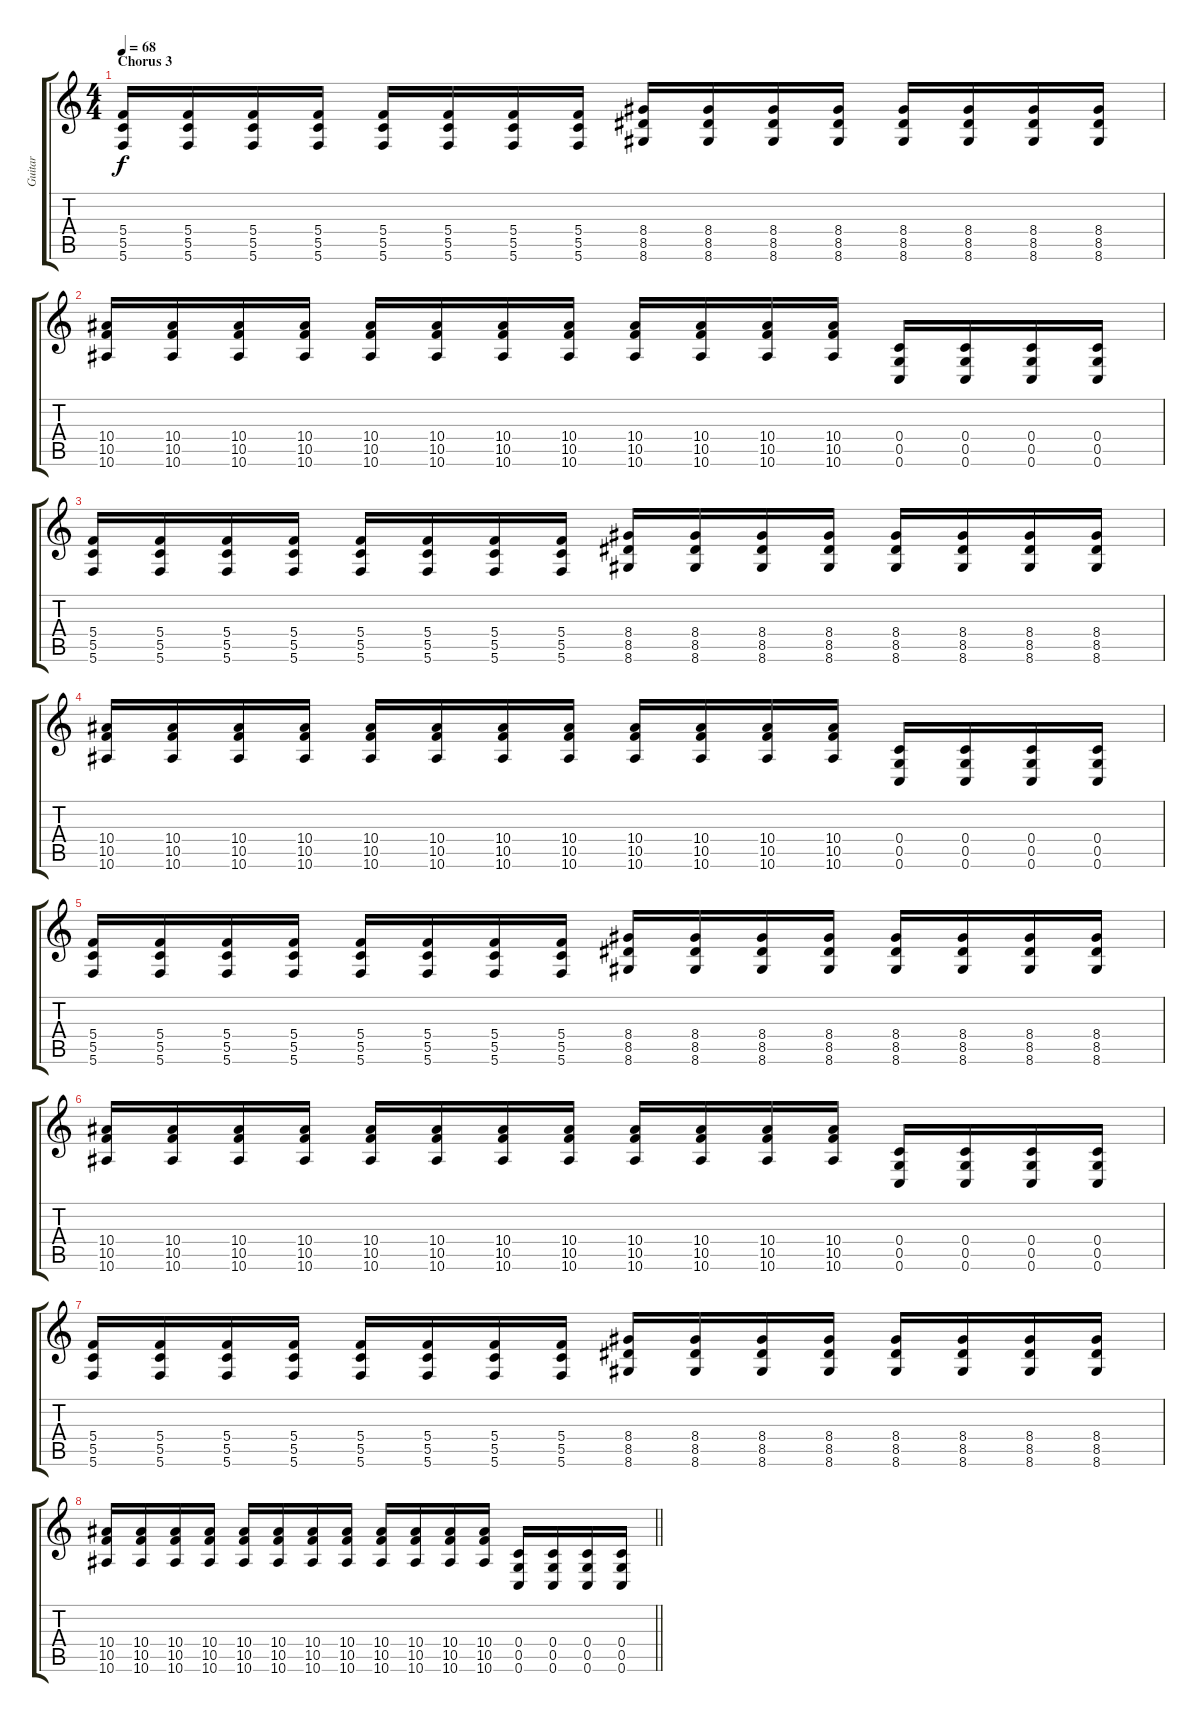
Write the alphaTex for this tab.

\track ("Guitar" "Guitar") {instrument distortionguitar}
\staff {score tabs}
\tuning (D4 A3 F3 C3 G2 C2) {hide}
\ts (4 4)
\section ("" "Chorus 3")
\tempo 68
\clef g2
\ks c
(5.4 5.5 5.6).16{dy f} (5.4 5.5 5.6).16 (5.4 5.5 5.6).16 (5.4 5.5 5.6).16 (5.4 5.5 5.6).16 (5.4 5.5 5.6).16 (5.4 5.5 5.6).16 (5.4 5.5 5.6).16 (8.4 8.5 8.6).16 (8.4 8.5 8.6).16 (8.4 8.5 8.6).16 (8.4 8.5 8.6).16 (8.4 8.5 8.6).16 (8.4 8.5 8.6).16 (8.4 8.5 8.6).16 (8.4 8.5 8.6).16 |
(10.4 10.5 10.6).16 (10.4 10.5 10.6).16 (10.4 10.5 10.6).16 (10.4 10.5 10.6).16 (10.4 10.5 10.6).16 (10.4 10.5 10.6).16 (10.4 10.5 10.6).16 (10.4 10.5 10.6).16 (10.4 10.5 10.6).16 (10.4 10.5 10.6).16 (10.4 10.5 10.6).16 (10.4 10.5 10.6).16 (0.4 0.5 0.6).16 (0.4 0.5 0.6).16 (0.4 0.5 0.6).16 (0.4 0.5 0.6).16 |
(5.4 5.5 5.6).16 (5.4 5.5 5.6).16 (5.4 5.5 5.6).16 (5.4 5.5 5.6).16 (5.4 5.5 5.6).16 (5.4 5.5 5.6).16 (5.4 5.5 5.6).16 (5.4 5.5 5.6).16 (8.4 8.5 8.6).16 (8.4 8.5 8.6).16 (8.4 8.5 8.6).16 (8.4 8.5 8.6).16 (8.4 8.5 8.6).16 (8.4 8.5 8.6).16 (8.4 8.5 8.6).16 (8.4 8.5 8.6).16 |
(10.4 10.5 10.6).16 (10.4 10.5 10.6).16 (10.4 10.5 10.6).16 (10.4 10.5 10.6).16 (10.4 10.5 10.6).16 (10.4 10.5 10.6).16 (10.4 10.5 10.6).16 (10.4 10.5 10.6).16 (10.4 10.5 10.6).16 (10.4 10.5 10.6).16 (10.4 10.5 10.6).16 (10.4 10.5 10.6).16 (0.4 0.5 0.6).16 (0.4 0.5 0.6).16 (0.4 0.5 0.6).16 (0.4 0.5 0.6).16 |
(5.4 5.5 5.6).16 (5.4 5.5 5.6).16 (5.4 5.5 5.6).16 (5.4 5.5 5.6).16 (5.4 5.5 5.6).16 (5.4 5.5 5.6).16 (5.4 5.5 5.6).16 (5.4 5.5 5.6).16 (8.4 8.5 8.6).16 (8.4 8.5 8.6).16 (8.4 8.5 8.6).16 (8.4 8.5 8.6).16 (8.4 8.5 8.6).16 (8.4 8.5 8.6).16 (8.4 8.5 8.6).16 (8.4 8.5 8.6).16 |
(10.4 10.5 10.6).16 (10.4 10.5 10.6).16 (10.4 10.5 10.6).16 (10.4 10.5 10.6).16 (10.4 10.5 10.6).16 (10.4 10.5 10.6).16 (10.4 10.5 10.6).16 (10.4 10.5 10.6).16 (10.4 10.5 10.6).16 (10.4 10.5 10.6).16 (10.4 10.5 10.6).16 (10.4 10.5 10.6).16 (0.4 0.5 0.6).16 (0.4 0.5 0.6).16 (0.4 0.5 0.6).16 (0.4 0.5 0.6).16 |
(5.4 5.5 5.6).16 (5.4 5.5 5.6).16 (5.4 5.5 5.6).16 (5.4 5.5 5.6).16 (5.4 5.5 5.6).16 (5.4 5.5 5.6).16 (5.4 5.5 5.6).16 (5.4 5.5 5.6).16 (8.4 8.5 8.6).16 (8.4 8.5 8.6).16 (8.4 8.5 8.6).16 (8.4 8.5 8.6).16 (8.4 8.5 8.6).16 (8.4 8.5 8.6).16 (8.4 8.5 8.6).16 (8.4 8.5 8.6).16 |
\barLineRight lightlight
(10.4 10.5 10.6).16 (10.4 10.5 10.6).16 (10.4 10.5 10.6).16 (10.4 10.5 10.6).16 (10.4 10.5 10.6).16 (10.4 10.5 10.6).16 (10.4 10.5 10.6).16 (10.4 10.5 10.6).16 (10.4 10.5 10.6).16 (10.4 10.5 10.6).16 (10.4 10.5 10.6).16 (10.4 10.5 10.6).16 (0.4 0.5 0.6).16 (0.4 0.5 0.6).16 (0.4 0.5 0.6).16 (0.4 0.5 0.6).16
